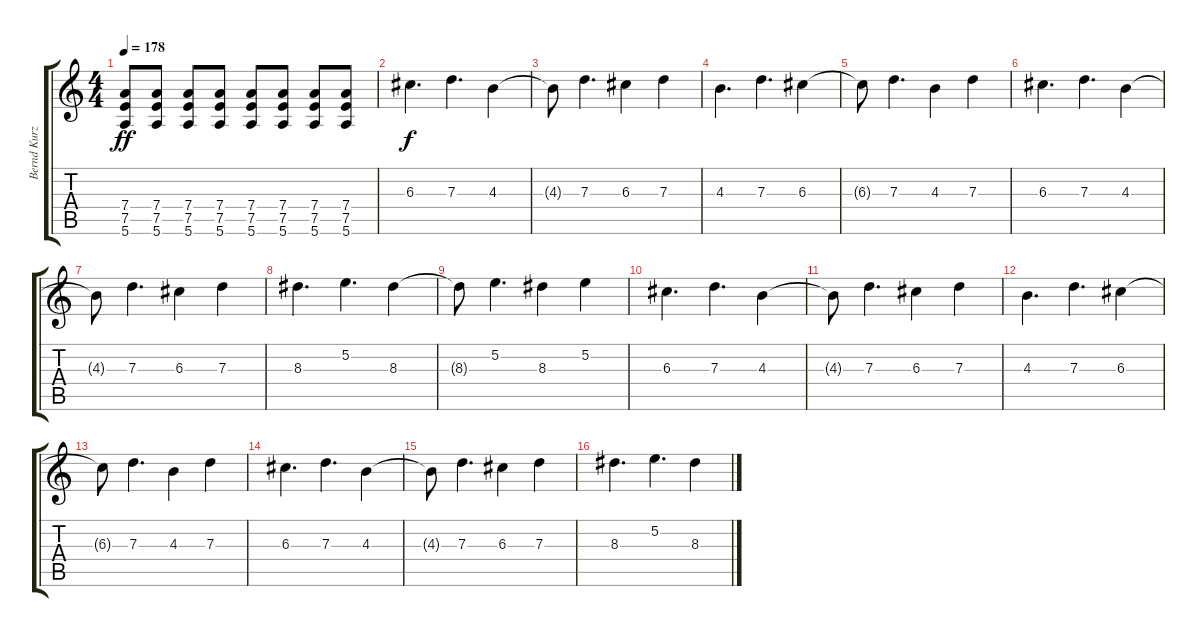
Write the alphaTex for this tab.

\track ("Bernd Kurzke" "Bernd Kurz") {instrument distortionguitar}
\staff {score tabs}
\tuning (E4 B3 G3 D3 A2 E2) {hide}
\ts (4 4)
\tempo 178
\clef g2
\ks c
(7.4 7.5 5.6).8{dy ff} (7.4 7.5 5.6).8 (7.4 7.5 5.6).8 (7.4 7.5 5.6).8 (7.4 7.5 5.6).8 (7.4 7.5 5.6).8 (7.4 7.5 5.6).8 (7.4 7.5 5.6).8 |
6.3.4{d dy f} 7.3.4{d} 4.3.4 |
4.3{t}.8 7.3.4{d} 6.3.4 7.3.4 |
4.3.4{d} 7.3.4{d} 6.3.4 |
6.3{t}.8 7.3.4{d} 4.3.4 7.3.4 |
6.3.4{d} 7.3.4{d} 4.3.4 |
4.3{t}.8 7.3.4{d} 6.3.4 7.3.4 |
8.3.4{d} 5.2.4{d} 8.3.4 |
8.3{t}.8 5.2.4{d} 8.3.4 5.2.4 |
6.3.4{d} 7.3.4{d} 4.3.4 |
4.3{t}.8 7.3.4{d} 6.3.4 7.3.4 |
4.3.4{d} 7.3.4{d} 6.3.4 |
6.3{t}.8 7.3.4{d} 4.3.4 7.3.4 |
6.3.4{d} 7.3.4{d} 4.3.4 |
4.3{t}.8 7.3.4{d} 6.3.4 7.3.4 |
8.3.4{d} 5.2.4{d} 8.3.4
